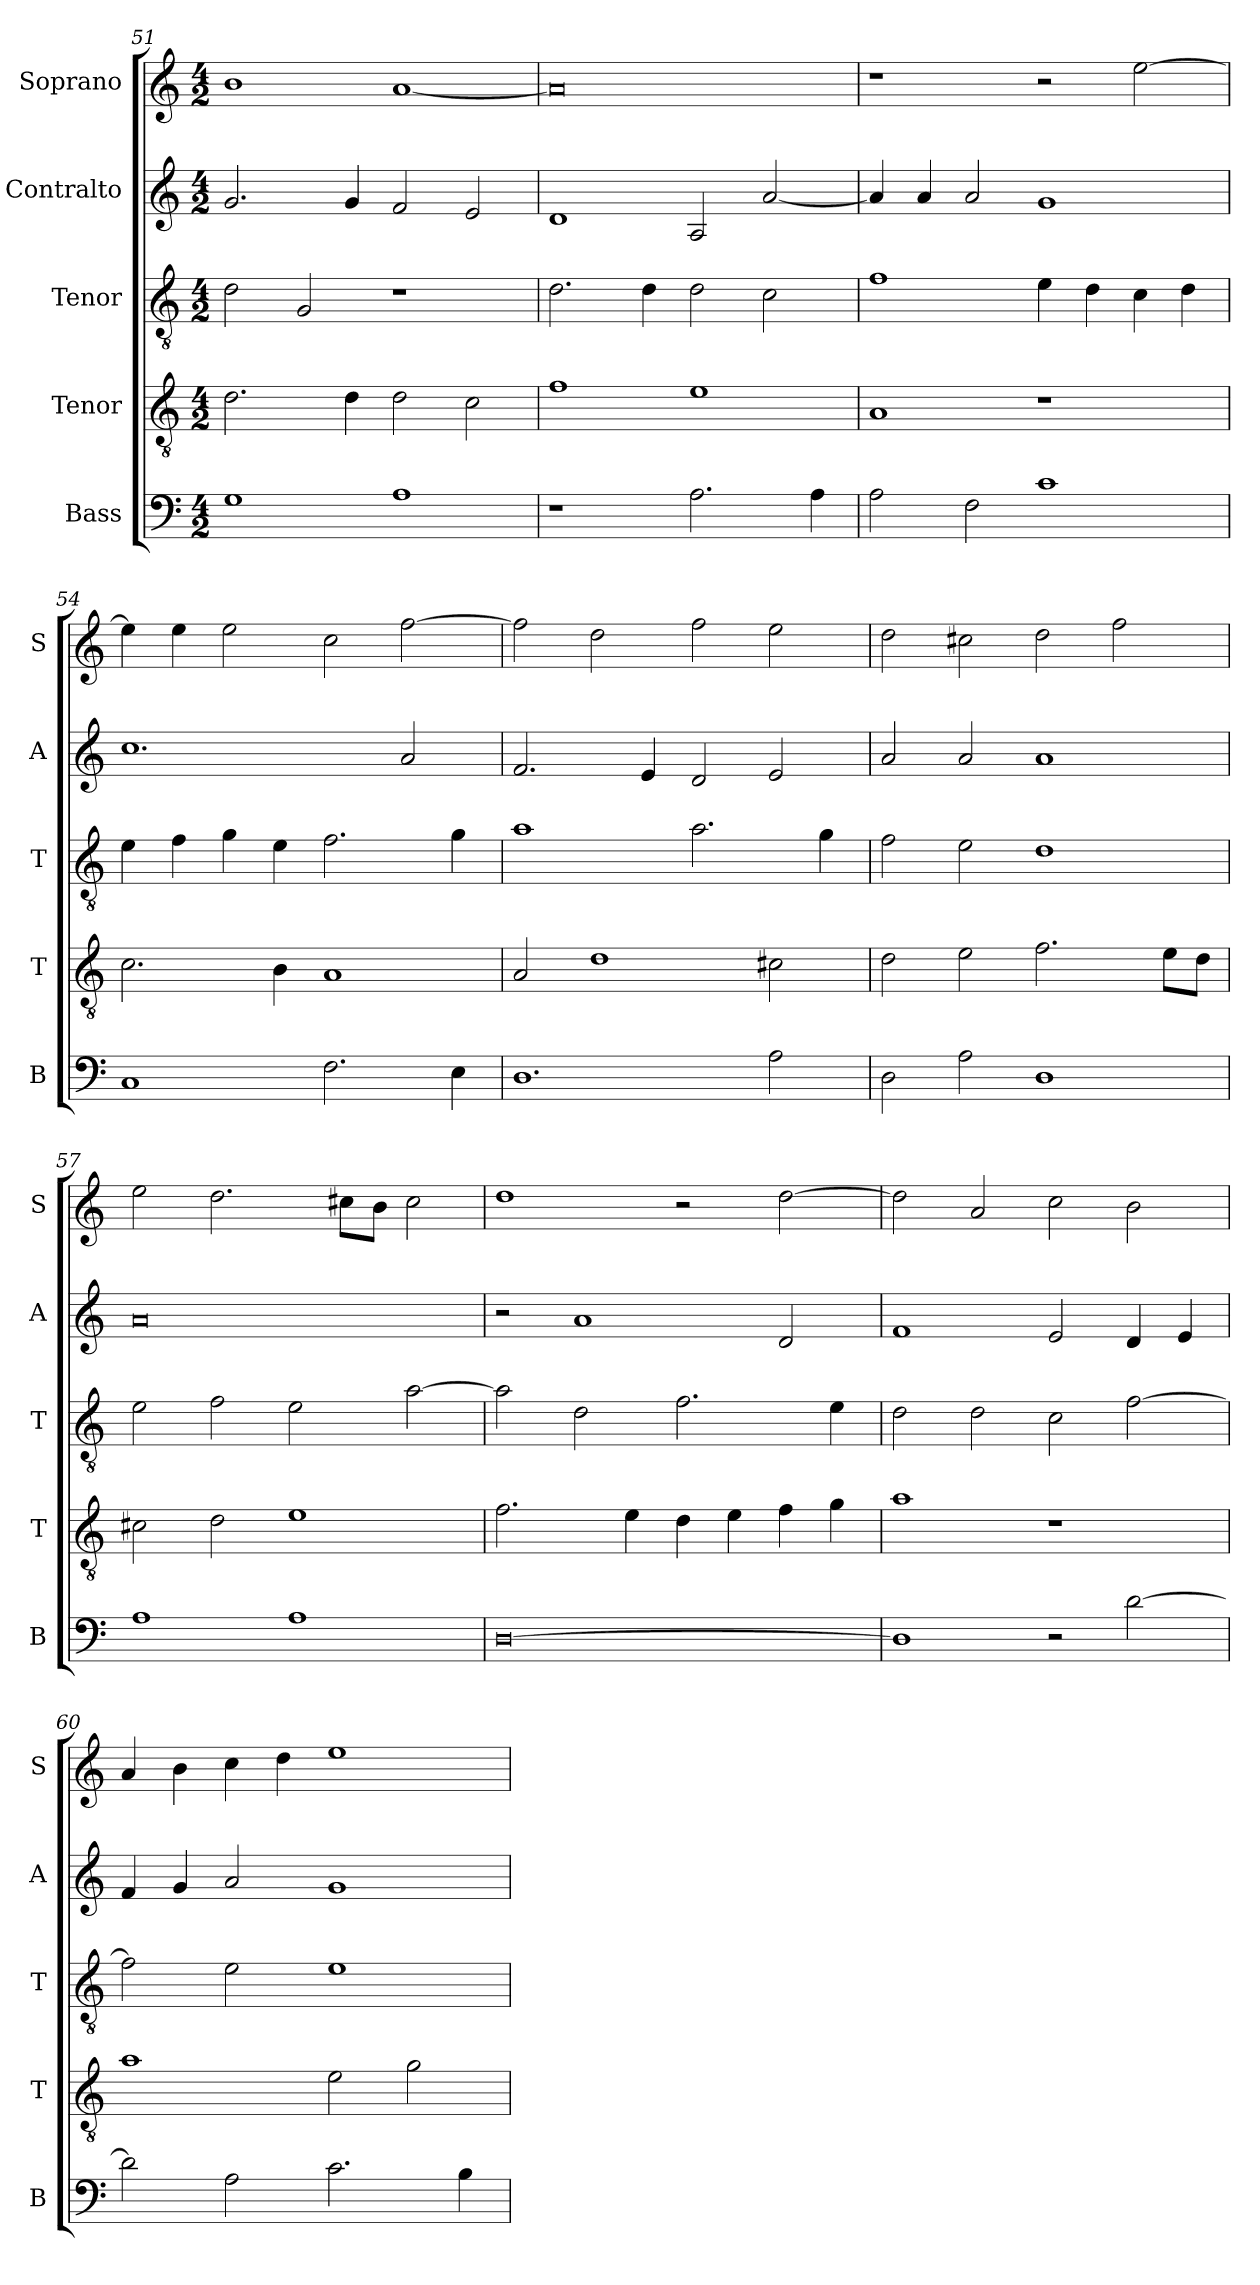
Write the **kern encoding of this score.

**kern	**kern	**kern	**kern	**kern
*part5	*part4	*part3	*part2	*part1
*staff5	*staff4	*staff3	*staff2	*staff1
*I"Bass	*I"Tenor	*I"Tenor	*I"Contralto	*I"Soprano
*I'B	*I'T	*I'T	*I'A	*I'S
*clefF4	*clefGv2	*clefGv2	*clefG2	*clefG2
*k[]	*k[]	*k[]	*k[]	*k[]
*A:aeo	*A:aeo	*A:aeo	*A:aeo	*A:aeo
*M4/2	*M4/2	*M4/2	*M4/2	*M4/2
=51	=51	=51	=51	=51
1G	2.d	2d	2.g	1b
.	.	2G	.	.
.	4d	.	4g	.
1A	2d	1r	2f	[1a
.	2c	.	2e	.
=52	=52	=52	=52	=52
1r	1f	2.d	1d	0a]
.	.	4d	.	.
2.A	1e	2d	2A	.
.	.	2c	[2a	.
4A	.	.	.	.
=53	=53	=53	=53	=53
2A	1A	1f	4a]	1r
.	.	.	4a	.
2F	.	.	2a	.
1c	1r	4e	1g	2r
.	.	4d	.	.
.	.	4c	.	[2ee
.	.	4d	.	.
=54	=54	=54	=54	=54
1C	2.c	4e	1.cc	4ee]
.	.	4f	.	4ee
.	.	4g	.	2ee
.	4B	4e	.	.
2.F	1A	2.f	.	2cc
.	.	.	2a	[2ff
4E	.	4g	.	.
=55	=55	=55	=55	=55
1.D	2A	1a	2.f	2ff]
.	1d	.	.	2dd
.	.	.	4e	.
.	.	2.a	2d	2ff
2A	2c#X	.	2e	2ee
.	.	4g	.	.
=56	=56	=56	=56	=56
2D	2d	2f	2a	2dd
2A	2e	2e	2a	2cc#X
1D	2.f	1d	1a	2dd
.	.	.	.	2ff
.	8e\L	.	.	.
.	8d\J	.	.	.
=57	=57	=57	=57	=57
1A	2c#X	2e	0a	2ee
.	2d	2f	.	2.dd
1A	1e	2e	.	.
.	.	.	.	8cc#X\L
.	.	.	.	8b\J
.	.	[2a	.	2cc#
=58	=58	=58	=58	=58
[0D	2.f	2a]	2r	1dd
.	.	2d	1a	.
.	4e	.	.	.
.	4d	2.f	.	2r
.	4e	.	.	.
.	4f	.	2d	[2dd
.	4g	4e	.	.
=59	=59	=59	=59	=59
1D]	1a	2d	1f	2dd]
.	.	2d	.	2a
2r	1r	2c	2e	2cc
[2d	.	[2f	4d	2b
.	.	.	4e	.
=60	=60	=60	=60	=60
2d]	1a	2f]	4f	4a
.	.	.	4g	4b
2A	.	2e	2a	4cc
.	.	.	.	4dd
2.c	2e	1e	1g	1ee
.	2g	.	.	.
4B	.	.	.	.
=	=	=	=	=
*-	*-	*-	*-	*-
